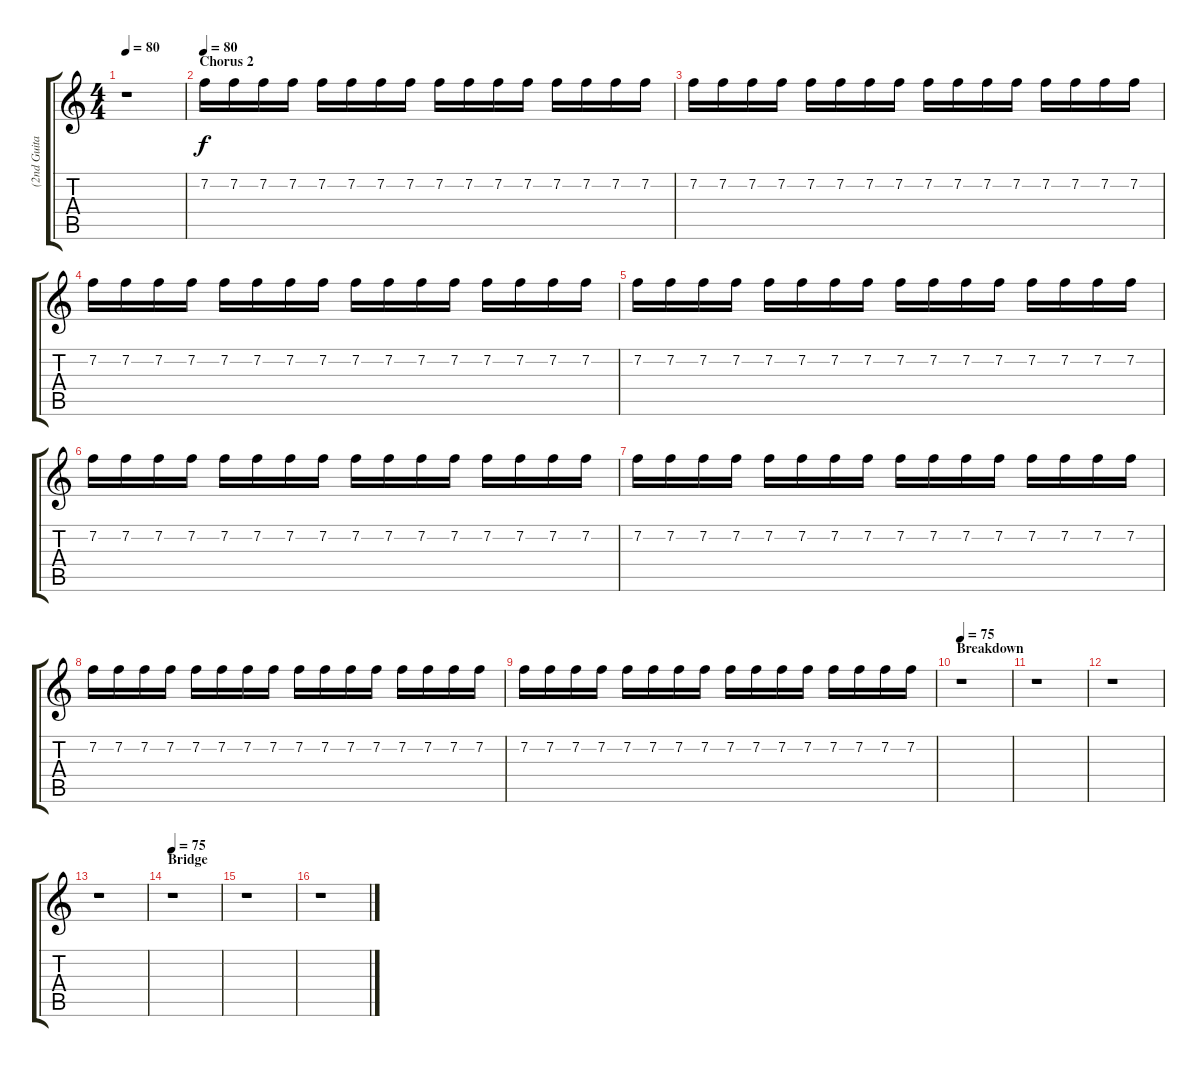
\track ("(2nd Guitar)" "(2nd Guita") {instrument distortionguitar}
\staff {score tabs}
\tuning (Eb4 Bb3 Gb3 Db3 Ab2 Db2) {hide}
\ts (4 4)
\tempo 80
\clef g2
\ks c
r.1{dy f} |
\section ("" "Chorus 2")
\tempo 80
7.2.16 7.2.16 7.2.16 7.2.16 7.2.16 7.2.16 7.2.16 7.2.16 7.2.16 7.2.16 7.2.16 7.2.16 7.2.16 7.2.16 7.2.16 7.2.16 |
7.2.16 7.2.16 7.2.16 7.2.16 7.2.16 7.2.16 7.2.16 7.2.16 7.2.16 7.2.16 7.2.16 7.2.16 7.2.16 7.2.16 7.2.16 7.2.16 |
7.2.16 7.2.16 7.2.16 7.2.16 7.2.16 7.2.16 7.2.16 7.2.16 7.2.16 7.2.16 7.2.16 7.2.16 7.2.16 7.2.16 7.2.16 7.2.16 |
7.2.16 7.2.16 7.2.16 7.2.16 7.2.16 7.2.16 7.2.16 7.2.16 7.2.16 7.2.16 7.2.16 7.2.16 7.2.16 7.2.16 7.2.16 7.2.16 |
7.2.16 7.2.16 7.2.16 7.2.16 7.2.16 7.2.16 7.2.16 7.2.16 7.2.16 7.2.16 7.2.16 7.2.16 7.2.16 7.2.16 7.2.16 7.2.16 |
7.2.16 7.2.16 7.2.16 7.2.16 7.2.16 7.2.16 7.2.16 7.2.16 7.2.16 7.2.16 7.2.16 7.2.16 7.2.16 7.2.16 7.2.16 7.2.16 |
7.2.16 7.2.16 7.2.16 7.2.16 7.2.16 7.2.16 7.2.16 7.2.16 7.2.16 7.2.16 7.2.16 7.2.16 7.2.16 7.2.16 7.2.16 7.2.16 |
7.2.16 7.2.16 7.2.16 7.2.16 7.2.16 7.2.16 7.2.16 7.2.16 7.2.16 7.2.16 7.2.16 7.2.16 7.2.16 7.2.16 7.2.16 7.2.16 |
\section ("" "Breakdown")
\tempo 75
r.1 |
r.1 |
r.1 |
r.1 |
\section ("" "Bridge")
\tempo 75
r.1 |
r.1 |
r.1
